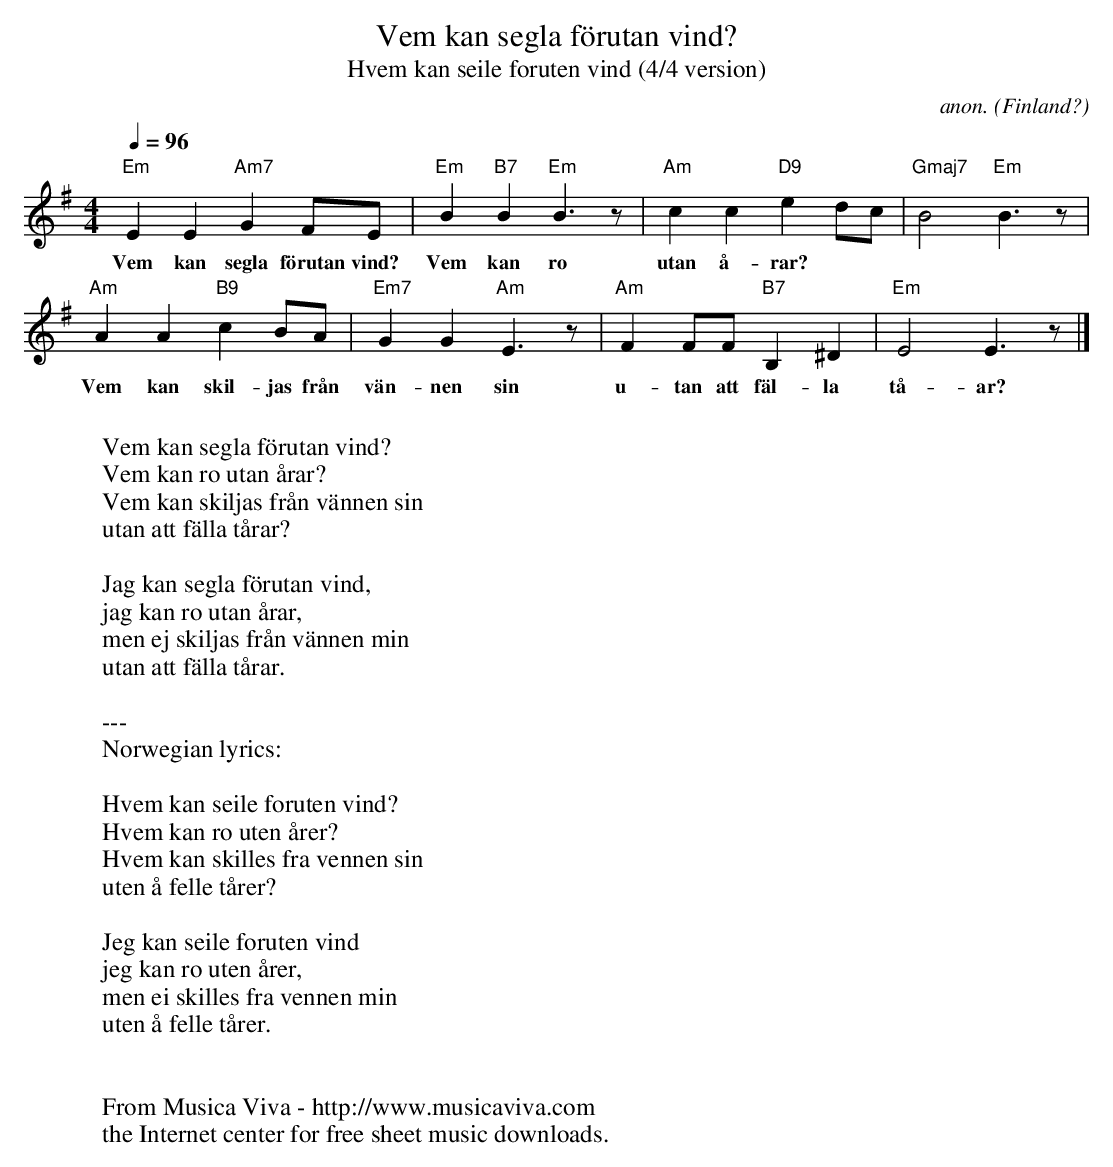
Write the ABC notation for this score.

X:1
T:Vem kan segla f\"orutan vind?
T:Hvem kan seile foruten vind (4/4 version)
C:anon.
O:Finland?
M:4/4
L:1/8
Q:1/4=96
K:Em
"Em"E2E2 "Am7"G2FE|"Em"B2"B7"B2 "Em"B3 z|"Am"c2c2 "D9"e2dc|"Gmaj7"B4"Em"B3 z|
w:Vem kan segla f\"orutan vind? Vem kan ro utan \aa-rar?
"Am"A2 A2 "B9"c2BA|"Em7"G2G2 "Am"E3 z|"Am"F2FF "B7"B,2^D2|"Em"E4E3 z|]
w:Vem kan skil-jas fr\aan v\"an-nen sin u-tan att f\"al-la t\aa- ar?
W:
W:Vem kan segla f\"orutan vind?
W:Vem kan ro utan \aarar?
W:Vem kan skiljas fr\aan v\"annen sin
W:utan att f\"alla t\aarar?
W:
W:Jag kan segla f\"orutan vind,
W:jag kan ro utan \aarar,
W:men ej skiljas fr\aan v\"annen min
W:utan att f\"alla t\aarar.
W:
W:---
W:Norwegian lyrics:
W:
W:Hvem kan seile foruten vind?
W:Hvem kan ro uten \aarer?
W:Hvem kan skilles fra vennen sin
W:uten \aa felle t\aarer?
W:
W:Jeg kan seile foruten vind
W:jeg kan ro uten \aarer,
W:men ei skilles fra vennen min
W:uten \aa felle t\aarer.
W:
W:
W:  From Musica Viva - http://www.musicaviva.com
W:  the Internet center for free sheet music downloads.
